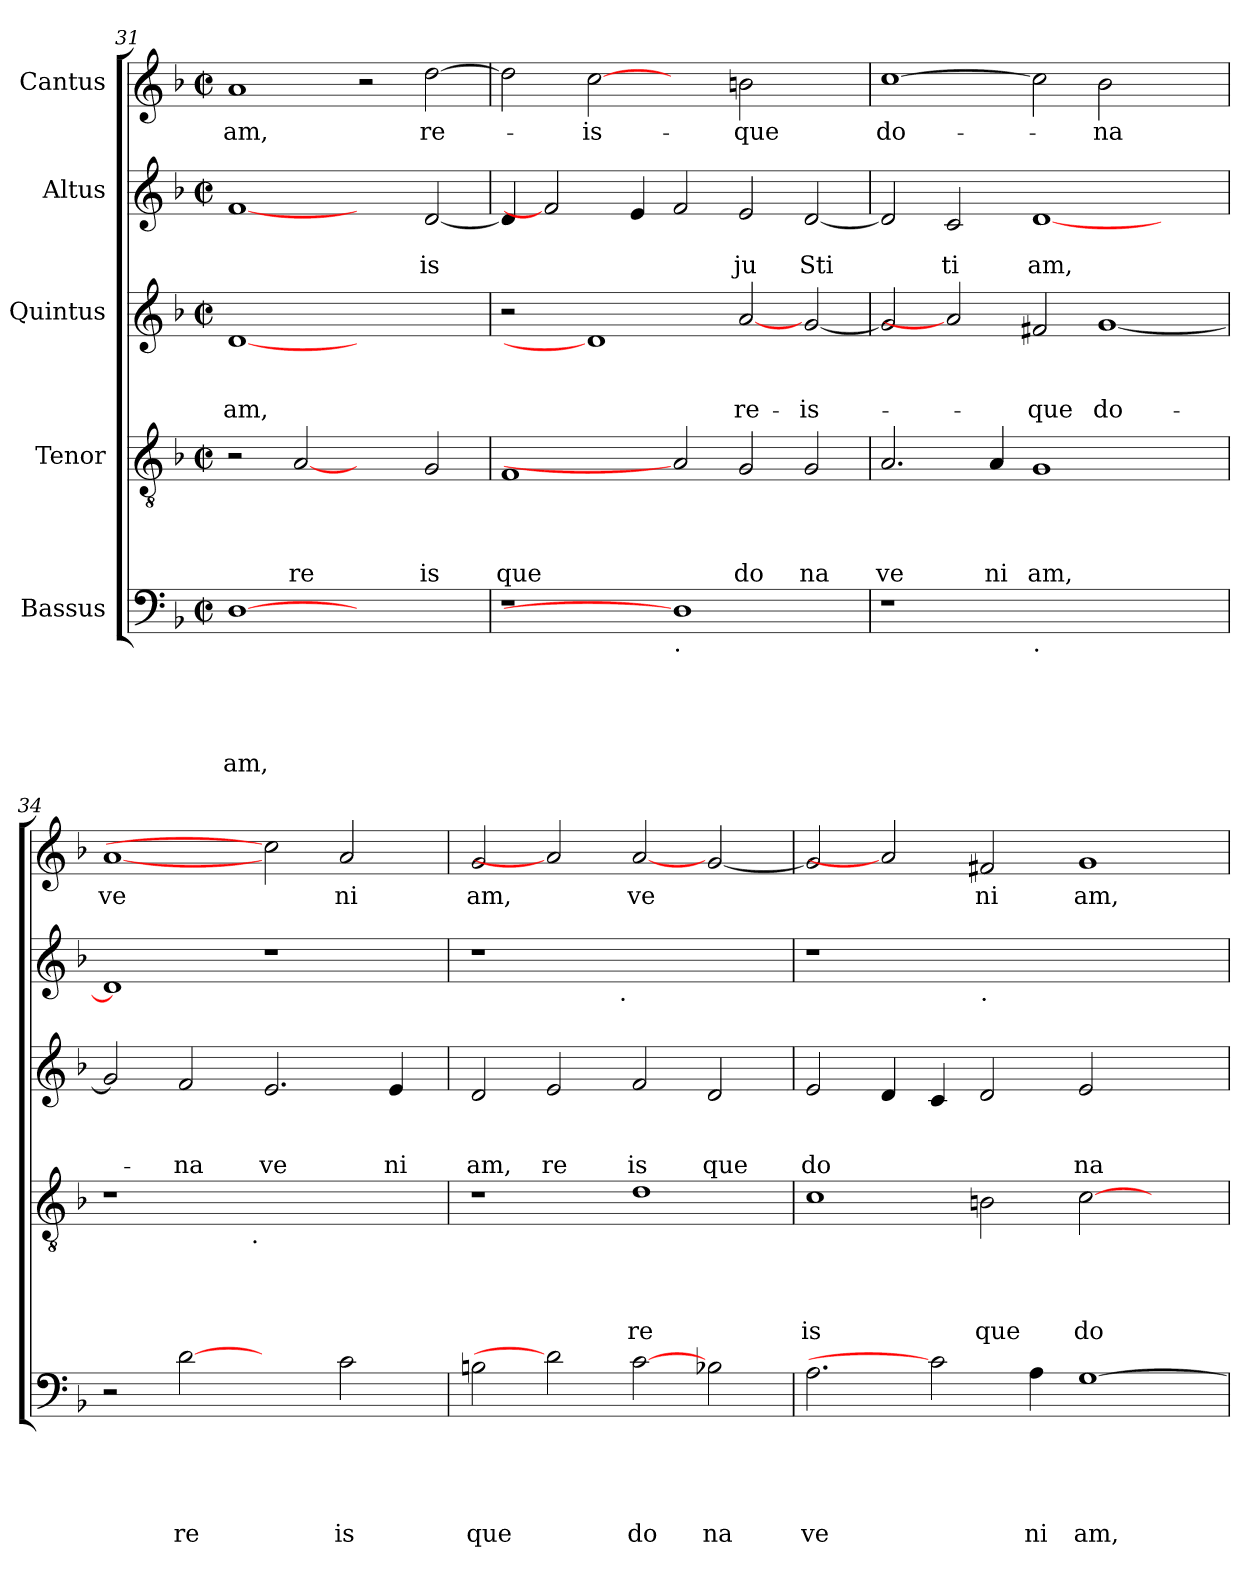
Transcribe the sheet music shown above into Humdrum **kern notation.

**kern	**text	**text	**text	**text	**text	**kern	**text	**text	**text	**text	**kern	**text	**text	**text	**kern	**text	**text	**kern	**text
*part5	*part5	*part5	*part5	*part5	*part5	*part4	*part4	*part4	*part4	*part4	*part3	*part3	*part3	*part3	*part2	*part2	*part2	*part1	*part1
*staff5	*staff5	*staff5	*staff5	*staff5	*staff5	*staff4	*staff4	*staff4	*staff4	*staff4	*staff3	*staff3	*staff3	*staff3	*staff2	*staff2	*staff2	*staff1	*staff1
*I"Bassus	*	*	*	*	*	*I"Tenor	*	*	*	*	*I"Quintus	*	*	*	*I"Altus	*	*	*I"Cantus	*
*clefF4	*	*	*	*	*	*clefGv2	*	*	*	*	*clefG2	*	*	*	*clefG2	*	*	*clefG2	*
*k[b-]	*	*	*	*	*	*k[b-]	*	*	*	*	*k[b-]	*	*	*	*k[b-]	*	*	*k[b-]	*
*F:	*	*	*	*	*	*F:	*	*	*	*	*F:	*	*	*	*F:	*	*	*F:	*
*M2/2	*	*	*	*	*	*M2/2	*	*	*	*	*M2/2	*	*	*	*M2/2	*	*	*M2/2	*
*met(c|)	*	*	*	*	*	*met(c|)	*	*	*	*	*met(c|)	*	*	*	*met(c|)	*	*	*met(c|)	*
=31	=31	=31	=31	=31	=31	=31	=31	=31	=31	=31	=31	=31	=31	=31	=31	=31	=31	=31	=31
!	!	!	!	!	!LO:LY:b	!	!	!	!	!	!	!	!	!LO:LY:b	!	!	!	!	!LO:LY:b
[1D	.	.	.	.	am,	2r	.	.	.	.	[1d	.	.	-am,	[1f	.	.	1a	-am,
!	!	!	!	!	!	!	!	!	!	!LO:LY:b	!	!	!	!	!	!	!	!	!
.	.	.	.	.	.	[2A	.	.	.	re	.	.	.	.	.	.	.	.	.
1ryy	.	.	.	.	.	2ryy	.	.	.	.	1ryy	.	.	.	2ryy	.	.	2r	.
!	!	!	!	!	!	!	!	!	!	!LO:LY:b	!	!	!	!	!	!	!LO:LY:b	!	!LO:LY:b
.	.	.	.	.	.	2G/	.	.	.	is	.	.	.	.	[<2d/	.	is	[>2dd\	re-
=32	=32	=32	=32	=32	=32	=32	=32	=32	=32	=32	=32	=32	=32	=32	=32	=32	=32	=32	=32
!	!	!	!	!	!	!	!	!	!	!LO:LY:b	!	!	!	!	!	!	!	!	!
1r	.	.	.	.	.	1F	.	.	.	que	2r	.	.	.	4d/]	.	.	2dd\]	.
.	.	.	.	.	.	.	.	.	.	.	.	.	.	.	2f]	.	.	.	.
!	!	!	!	!	!	!	!	!	!	!	!	!	!	!	!	!	!	!	!LO:LY:b
.	.	.	.	.	.	.	.	.	.	.	1d]	.	.	.	.	.	.	[2cc	-is-
.	.	.	.	.	.	.	.	.	.	.	.	.	.	.	4e/	.	.	.	.
!LO:TX:b:t=.	!	!	!	!	!	!	!	!	!	!	!	!	!	!	!	!	!	!	!
1D]	.	.	.	.	.	2A]	.	.	.	.	.	.	.	.	2f/	.	.	2ryy	.
!	!	!	!	!	!	!	!	!	!	!LO:LY:b	!	!	!	!LO:LY:b	!	!	!LO:LY:b	!	!LO:LY:b
.	.	.	.	.	.	2G/	.	.	.	do	[2a	.	.	re-	2e/	.	ju	2bn\	-que
!	!	!	!	!	!	!	!	!	!	!LO:LY:b	!	!	!	!LO:LY:b	!	!	!LO:LY:b	!	!
2ryy	.	.	.	.	.	2G/	.	.	.	na	[<2g/	.	.	-is-	[<2d/	.	Sti	2ryy	.
=33	=33	=33	=33	=33	=33	=33	=33	=33	=33	=33	=33	=33	=33	=33	=33	=33	=33	=33	=33
!	!	!	!	!	!	!	!	!	!	!LO:LY:b	!	!	!	!	!	!	!	!	!LO:LY:b
1r	.	.	.	.	.	2.A/	.	.	.	ve	2g/]	.	.	.	2d/]	.	.	[1cc	do-
!	!	!	!	!	!	!	!	!	!	!	!	!	!	!	!	!	!LO:LY:b	!	!
.	.	.	.	.	.	.	.	.	.	.	2a]	.	.	.	2c/	.	ti	.	.
!	!	!	!	!	!	!	!	!	!	!LO:LY:b	!	!	!	!	!	!	!	!	!
.	.	.	.	.	.	4A/	.	.	.	ni	.	.	.	.	.	.	.	.	.
!LO:TX:b:t=.	!	!	!	!	!	!	!	!	!	!	!	!	!	!	!	!	!	!	!
!	!	!	!	!	!	!	!	!	!	!LO:LY:b	!	!	!	!LO:LY:b	!	!	!LO:LY:b	!	!
1.ryy	.	.	.	.	.	1G	.	.	.	am,	2f#X/	.	.	-que	[>1d	.	am,	2cc]	.
!	!	!	!	!	!	!	!	!	!	!	!	!	!	!LO:LY:b	!	!	!	!	!LO:LY:b
.	.	.	.	.	.	.	.	.	.	.	[>1g	.	.	do-	.	.	.	2b-\	-na
.	.	.	.	.	.	2ryy	.	.	.	.	.	.	.	.	2ryy	.	.	2ryy	.
!!LO:PB:g=z
=34	=34	=34	=34	=34	=34	=34	=34	=34	=34	=34	=34	=34	=34	=34	=34	=34	=34	=34	=34
!	!	!	!	!	!	!	!	!	!	!	!	!	!	!	!	!	!	!	!LO:LY:b
*	*	*	*	*	*	*^	*	*	*	*	*	*	*	*	*	*	*	*	*
2r	.	.	.	.	.	1r	2ryy	.	.	.	.	2g/]	.	.	.	1d]	.	.	[1a	ve
!	!	!	!	!	!LO:LY:b	!	!	!	!	!	!	!	!	!	!LO:LY:b	!	!	!	!	!
[2d	.	.	.	.	re	.	4...ryy	.	.	.	.	2f/	.	.	-na	.	.	.	.	.
!	!	!	!	!	!	!	!LO:TX:b:t=.	!	!	!	!	!	!	!	!	!	!	!	!	!
.	.	.	.	.	.	.	1ryy	.	.	.	.	.	.	.	.	.	.	.	.	.
!	!	!	!	!	!	!	!	!	!	!	!	!	!	!	!LO:LY:b	!	!	!	!	!
2ryy	.	.	.	.	.	1ryy	.	.	.	.	.	2.e/	.	.	ve	1r	.	.	2cc]	.
!	!	!	!	!	!LO:LY:b	!	!	!	!	!	!	!	!	!	!	!	!	!	!	!LO:LY:b
2c\	.	.	.	.	is	.	.	.	.	.	.	.	.	.	.	.	.	.	2a/	ni
!	!	!	!	!	!	!	!	!	!	!	!	!	!	!	!LO:LY:b	!	!	!	!	!
.	.	.	.	.	.	.	.	.	.	.	.	4e/	.	.	ni	.	.	.	.	.
.	.	.	.	.	.	.	32ryy	.	.	.	.	.	.	.	.	.	.	.	.	.
=35	=35	=35	=35	=35	=35	=35	=35	=35	=35	=35	=35	=35	=35	=35	=35	=35	=35	=35	=35	=35
!	!	!	!	!	!LO:LY:b	!	!	!	!	!	!	!	!	!	!LO:LY:b	!	!	!	!	!LO:LY:b
*	*	*	*	*	*	*v	*v	*	*	*	*	*	*	*	*	*^	*	*	*	*
2Bn\	.	.	.	.	que	1r	.	.	.	.	2d/	.	.	am,	1r	2ryy	.	.	2g/	am,
!	!	!	!	!	!	!	!	!	!	!	!	!	!	!LO:LY:b	!	!	!	!	!	!
2d]	.	.	.	.	.	.	.	.	.	.	2e/	.	.	re	.	4...ryy	.	.	2a]	.
!	!	!	!	!	!	!	!	!	!	!	!	!	!	!	!	!LO:TX:b:t=.	!	!	!	!
.	.	.	.	.	.	.	.	.	.	.	.	.	.	.	.	1ryy	.	.	.	.
!	!	!	!	!	!LO:LY:b	!	!	!	!	!LO:LY:b	!	!	!	!LO:LY:b	!	!	!	!	!	!LO:LY:b
[2c	.	.	.	.	do	1d	.	.	.	re	2f/	.	.	is	1ryy	.	.	.	[2a	ve
!	!	!	!	!	!LO:LY:b	!	!	!	!	!	!	!	!	!LO:LY:b	!	!	!	!	!	!
2B-X\	.	.	.	.	na	.	.	.	.	.	2d/	.	.	que	.	.	.	.	[<2g/	.
.	.	.	.	.	.	.	.	.	.	.	.	.	.	.	.	32ryy	.	.	.	.
=36	=36	=36	=36	=36	=36	=36	=36	=36	=36	=36	=36	=36	=36	=36	=36	=36	=36	=36	=36	=36
!	!	!	!	!	!LO:LY:b	!	!	!	!	!LO:LY:b	!	!	!	!LO:LY:b	!	!	!	!	!	!
*	*	*	*	*	*	*	*	*	*	*	*	*	*	*	*v	*v	*	*	*	*
2.A\	.	.	.	.	ve	1c	.	.	.	is	2e/	.	.	do	1r	.	.	2g/]	.
.	.	.	.	.	.	.	.	.	.	.	4d/	.	.	.	.	.	.	2a]	.
2c]	.	.	.	.	.	.	.	.	.	.	4c/	.	.	.	.	.	.	.	.
!	!	!	!	!	!	!	!	!	!	!	!	!	!	!	!LO:TX:b:t=.	!	!	!	!
!	!	!	!	!	!	!	!	!	!	!LO:LY:b	!	!	!	!	!	!	!	!	!LO:LY:b
.	.	.	.	.	.	2Bn\	.	.	.	que	2d/	.	.	.	1.ryy	.	.	2f#/	ni
!	!	!	!	!	!LO:LY:b	!	!	!	!	!	!	!	!	!	!	!	!	!	!
4A\	.	.	.	.	ni	.	.	.	.	.	.	.	.	.	.	.	.	.	.
!	!	!	!	!	!LO:LY:b	!	!	!	!	!LO:LY:b	!	!	!	!LO:LY:b	!	!	!	!	!LO:LY:b
[>1G	.	.	.	.	am,	[>2c\	.	.	.	do	2e/	.	.	na	.	.	.	1g	am,
.	.	.	.	.	.	2ryy	.	.	.	.	2ryy	.	.	.	.	.	.	.	.
=	=	=	=	=	=	=	=	=	=	=	=	=	=	=	=	=	=	=	=
*-	*-	*-	*-	*-	*-	*-	*-	*-	*-	*-	*-	*-	*-	*-	*-	*-	*-	*-	*-
